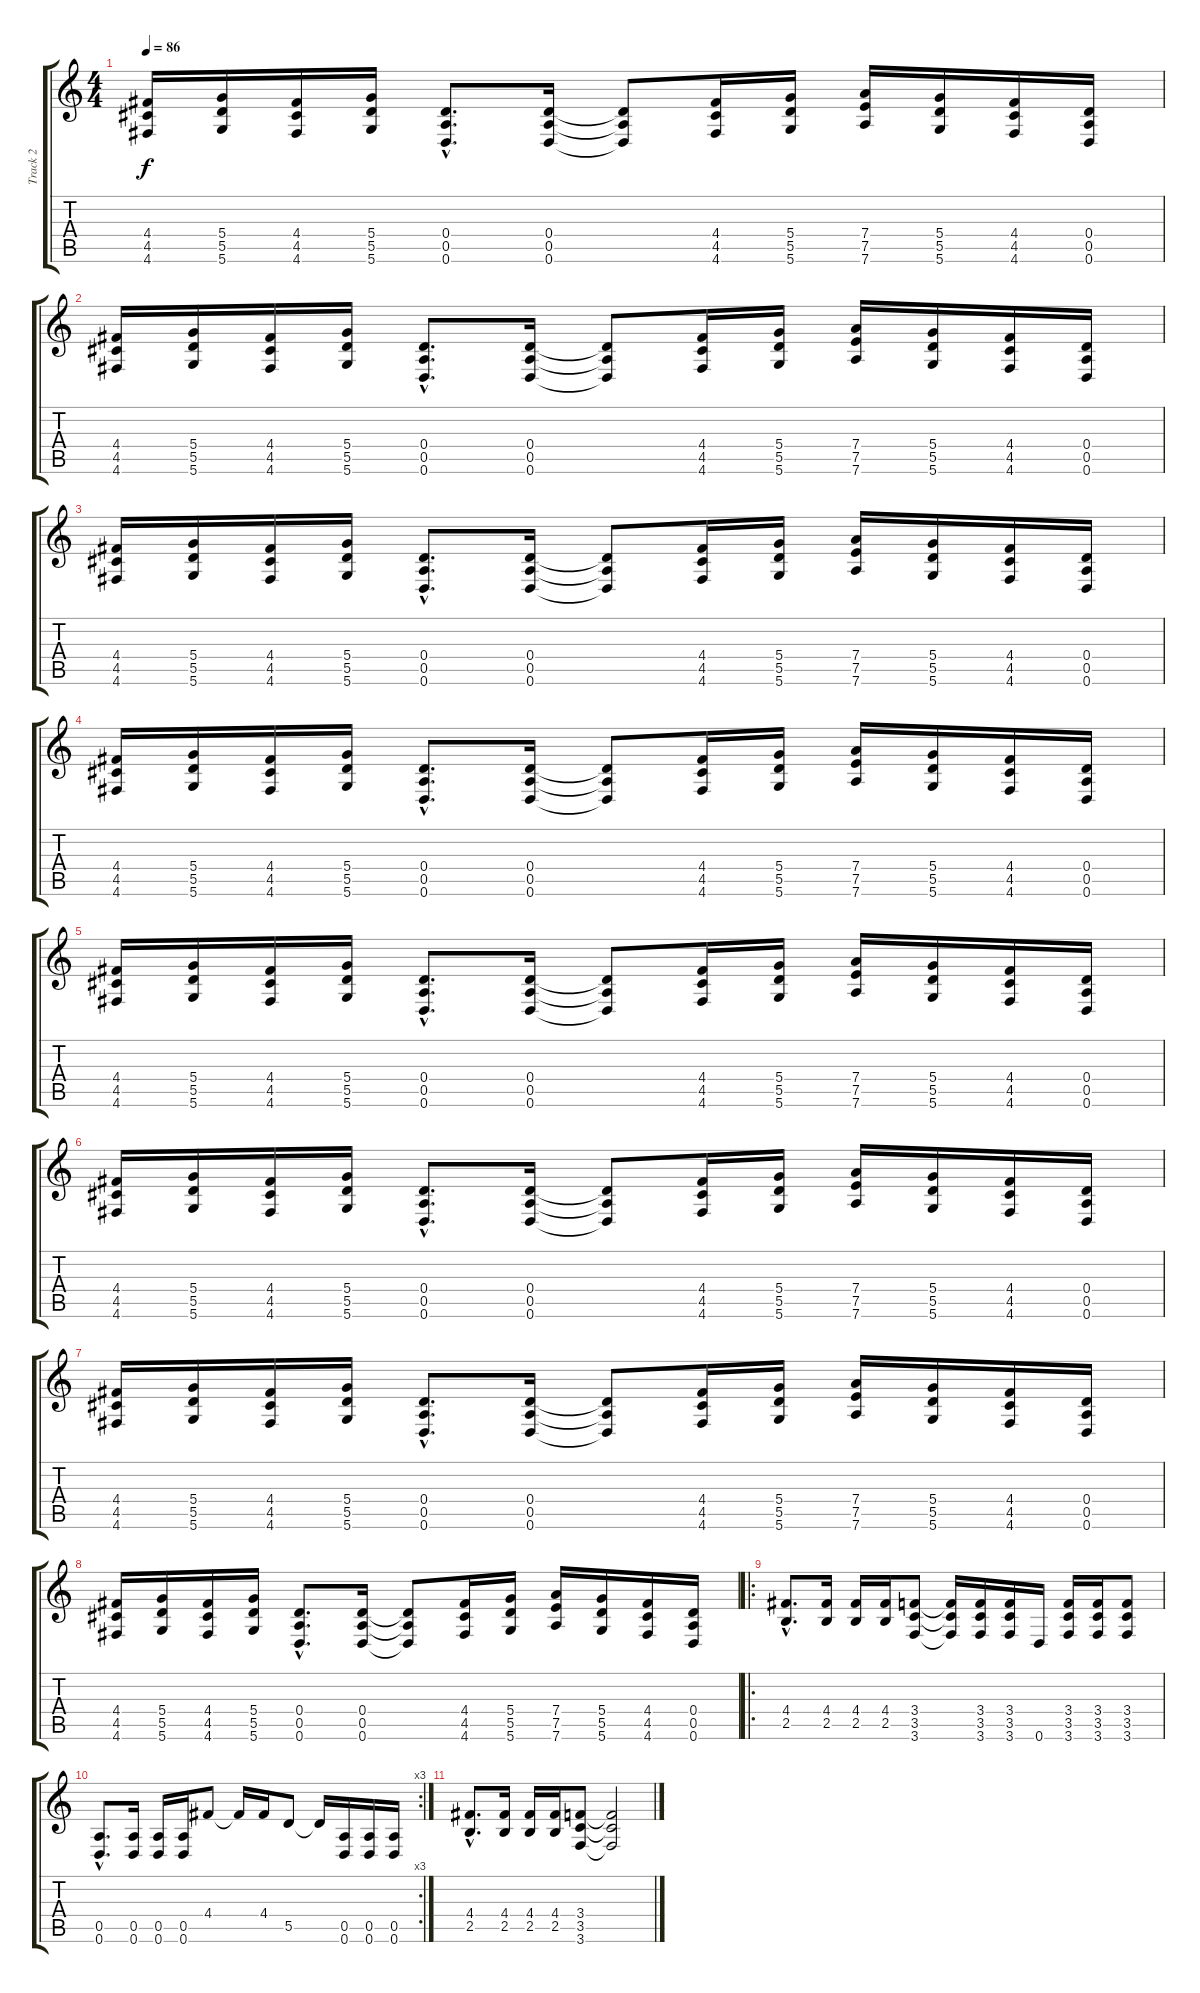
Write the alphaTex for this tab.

\track ("Track 2" "Track 2") {instrument distortionguitar}
\staff {score tabs}
\tuning (E4 B3 G3 D3 A2 D2) {hide}
\ts (4 4)
\tempo 86
\clef g2
\ks c
(4.4 4.5 4.6).16{dy f} (5.4 5.5 5.6).16 (4.4 4.5 4.6).16 (5.4 5.5 5.6).16 (0.4{hac} 0.5{hac} 0.6{hac}).8{d} (0.4 0.5 0.6).16 (0.4{t} 0.5{t} 0.6{t}).8 (4.4 4.5 4.6).16 (5.4 5.5 5.6).16 (7.4 7.5 7.6).16 (5.4 5.5 5.6).16 (4.4 4.5 4.6).16 (0.4 0.5 0.6).16 |
(4.4 4.5 4.6).16 (5.4 5.5 5.6).16 (4.4 4.5 4.6).16 (5.4 5.5 5.6).16 (0.4{hac} 0.5{hac} 0.6{hac}).8{d} (0.4 0.5 0.6).16 (0.4{t} 0.5{t} 0.6{t}).8 (4.4 4.5 4.6).16 (5.4 5.5 5.6).16 (7.4 7.5 7.6).16 (5.4 5.5 5.6).16 (4.4 4.5 4.6).16 (0.4 0.5 0.6).16 |
(4.4 4.5 4.6).16 (5.4 5.5 5.6).16 (4.4 4.5 4.6).16 (5.4 5.5 5.6).16 (0.4{hac} 0.5{hac} 0.6{hac}).8{d} (0.4 0.5 0.6).16 (0.4{t} 0.5{t} 0.6{t}).8 (4.4 4.5 4.6).16 (5.4 5.5 5.6).16 (7.4 7.5 7.6).16 (5.4 5.5 5.6).16 (4.4 4.5 4.6).16 (0.4 0.5 0.6).16 |
(4.4 4.5 4.6).16 (5.4 5.5 5.6).16 (4.4 4.5 4.6).16 (5.4 5.5 5.6).16 (0.4{hac} 0.5{hac} 0.6{hac}).8{d} (0.4 0.5 0.6).16 (0.4{t} 0.5{t} 0.6{t}).8 (4.4 4.5 4.6).16 (5.4 5.5 5.6).16 (7.4 7.5 7.6).16 (5.4 5.5 5.6).16 (4.4 4.5 4.6).16 (0.4 0.5 0.6).16 |
(4.4 4.5 4.6).16 (5.4 5.5 5.6).16 (4.4 4.5 4.6).16 (5.4 5.5 5.6).16 (0.4{hac} 0.5{hac} 0.6{hac}).8{d} (0.4 0.5 0.6).16 (0.4{t} 0.5{t} 0.6{t}).8 (4.4 4.5 4.6).16 (5.4 5.5 5.6).16 (7.4 7.5 7.6).16 (5.4 5.5 5.6).16 (4.4 4.5 4.6).16 (0.4 0.5 0.6).16 |
(4.4 4.5 4.6).16 (5.4 5.5 5.6).16 (4.4 4.5 4.6).16 (5.4 5.5 5.6).16 (0.4{hac} 0.5{hac} 0.6{hac}).8{d} (0.4 0.5 0.6).16 (0.4{t} 0.5{t} 0.6{t}).8 (4.4 4.5 4.6).16 (5.4 5.5 5.6).16 (7.4 7.5 7.6).16 (5.4 5.5 5.6).16 (4.4 4.5 4.6).16 (0.4 0.5 0.6).16 |
(4.4 4.5 4.6).16 (5.4 5.5 5.6).16 (4.4 4.5 4.6).16 (5.4 5.5 5.6).16 (0.4{hac} 0.5{hac} 0.6{hac}).8{d} (0.4 0.5 0.6).16 (0.4{t} 0.5{t} 0.6{t}).8 (4.4 4.5 4.6).16 (5.4 5.5 5.6).16 (7.4 7.5 7.6).16 (5.4 5.5 5.6).16 (4.4 4.5 4.6).16 (0.4 0.5 0.6).16 |
(4.4 4.5 4.6).16 (5.4 5.5 5.6).16 (4.4 4.5 4.6).16 (5.4 5.5 5.6).16 (0.4{hac} 0.5{hac} 0.6{hac}).8{d} (0.4 0.5 0.6).16 (0.4{t} 0.5{t} 0.6{t}).8 (4.4 4.5 4.6).16 (5.4 5.5 5.6).16 (7.4 7.5 7.6).16 (5.4 5.5 5.6).16 (4.4 4.5 4.6).16 (0.4 0.5 0.6).16 |
\ro
(4.4{hac} 2.5{hac}).8{d} (4.4 2.5).16 (4.4 2.5).16 (4.4 2.5).16 (3.4 3.5 3.6).8 (3.4{t} 3.5{t} 3.6{t}).16 (3.4 3.5 3.6).16 (3.4 3.5 3.6).16 0.6.16 (3.4 3.5 3.6).16 (3.4 3.5 3.6).16 (3.4 3.5 3.6).8 |
\rc 3
(0.5{hac} 0.6{hac}).8{d} (0.5 0.6).16 (0.5 0.6).16 (0.5 0.6).16 4.4.8 4.4{t}.16 4.4.16 5.5.8 5.5{t}.16 (0.5 0.6).16 (0.5 0.6).16 (0.5 0.6).16 |
(4.4{hac} 2.5{hac}).8{d} (4.4 2.5).16 (4.4 2.5).16 (4.4 2.5).16 (3.4 3.5 3.6).8 (3.4{t} 3.5{t} 3.6{t}).2
